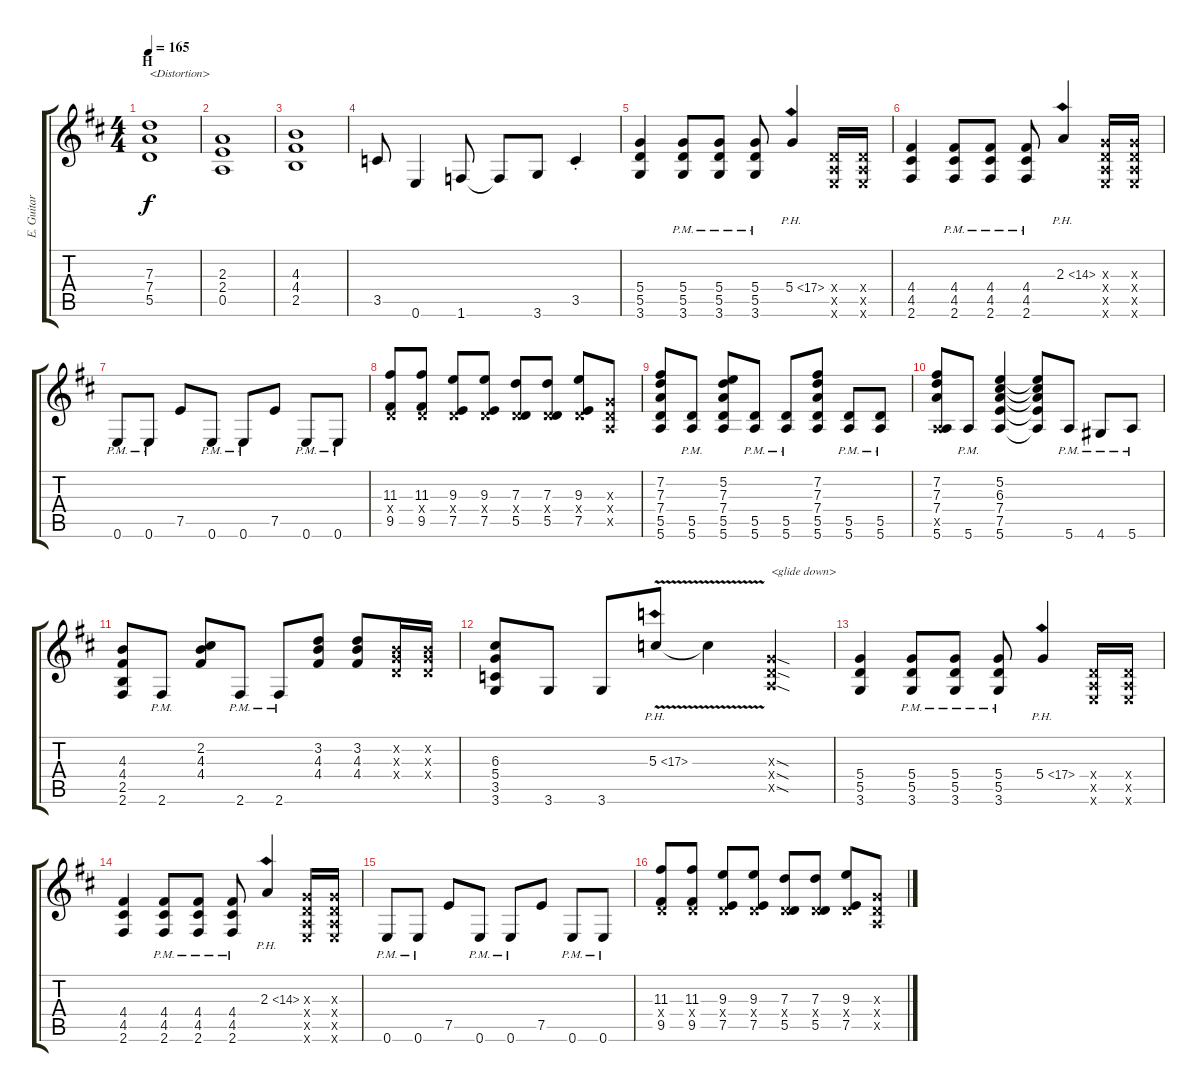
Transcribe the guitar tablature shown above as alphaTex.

\track ("E. Guitar III" "E. Guitar ") {instrument overdrivenguitar}
\staff {score tabs}
\tuning (E4 B3 G3 D3 A2 E2) {hide}
\ts (4 4)
\section ("" "H")
\tempo 165
\clef g2
\ks d
(7.3 7.4 5.5).1{txt "<Distortion>" dy f instrument overdrivenguitar} |
(2.3 2.4 0.5).1 |
(4.3 4.4 2.5).1 |
3.5.8 0.6.4 1.6.8 1.6{t}.8 3.6.8 3.5{st}.4 |
(5.4 5.5 3.6).4 (5.4{pm} 5.5{pm} 3.6{pm}).8 (5.4{pm} 5.5{pm} 3.6{pm}).8 (5.4{pm} 5.5{pm} 3.6{pm}).8 5.4{ph 12}.4 (0.4{x} 0.5{x} 0.6{x}).16 (0.4{x} 0.5{x} 0.6{x}).16 |
(4.4 4.5 2.6).4 (4.4{pm} 4.5{pm} 2.6{pm}).8 (4.4{pm} 4.5{pm} 2.6{pm}).8 (4.4{pm} 4.5{pm} 2.6{pm}).8 2.3{ph 12}.4 (0.3{x} 0.4{x} 0.5{x} 0.6{x}).16 (0.3{x} 0.4{x} 0.5{x} 0.6{x}).16 |
0.6{pm}.8 0.6{pm}.8 7.5.8 0.6{pm}.8 0.6{pm}.8 7.5.8 0.6{pm}.8 0.6{pm}.8 |
(11.3 0.4{x} 9.5).8 (11.3 0.4{x} 9.5).8 (9.3 0.4{x} 7.5).8 (9.3 0.4{x} 7.5).8 (7.3 0.4{x} 5.5).8 (7.3 0.4{x} 5.5).8 (9.3 0.4{x} 7.5).8 (0.3{x} 0.4{x} 0.5{x}).8 |
(7.2 7.3 7.4 5.5 5.6).8 (5.5{pm} 5.6{pm}).8 (5.2 7.3 7.4 5.5 5.6).8 (5.5{pm} 5.6{pm}).8 (5.5{pm} 5.6{pm}).8 (7.2 7.3 7.4 5.5 5.6).8 (5.5{pm} 5.6{pm}).8 (5.5{pm} 5.6{pm}).8 |
(7.2 7.3 7.4 0.5{x} 5.6).8 5.6{pm}.8 (5.2 6.3 7.4 7.5 5.6).4 (5.2{t} 6.3{t} 7.4{t} 7.5{t} 5.6{t}).8 5.6{pm}.8 4.6{pm}.8 5.6{pm}.8 |
(4.3 4.4 2.5 2.6).8 2.6{pm}.8 (2.2 4.3 4.4).8 2.6{pm}.8 2.6{pm}.8 (3.2 4.3 4.4).8 (3.2 4.3 4.4).8 (0.2{x} 0.3{x} 0.4{x}).16 (0.2{x} 0.3{x} 0.4{x}).16 |
(6.3 5.4 3.5 3.6).8 3.6.8 3.6.8 5.3{ph 12 v}.8 5.3{t}.4 (0.3{sod x} 0.4{sod x} 0.5{sod x}).4{txt "<glide down>"} |
(5.4 5.5 3.6).4 (5.4{pm} 5.5{pm} 3.6{pm}).8 (5.4{pm} 5.5{pm} 3.6{pm}).8 (5.4{pm} 5.5{pm} 3.6{pm}).8 5.4{ph 12}.4 (0.4{x} 0.5{x} 0.6{x}).16 (0.4{x} 0.5{x} 0.6{x}).16 |
(4.4 4.5 2.6).4 (4.4{pm} 4.5{pm} 2.6{pm}).8 (4.4{pm} 4.5{pm} 2.6{pm}).8 (4.4{pm} 4.5{pm} 2.6{pm}).8 2.3{ph 12}.4 (0.3{x} 0.4{x} 0.5{x} 0.6{x}).16 (0.3{x} 0.4{x} 0.5{x} 0.6{x}).16 |
0.6{pm}.8 0.6{pm}.8 7.5.8 0.6{pm}.8 0.6{pm}.8 7.5.8 0.6{pm}.8 0.6{pm}.8 |
(11.3 0.4{x} 9.5).8 (11.3 0.4{x} 9.5).8 (9.3 0.4{x} 7.5).8 (9.3 0.4{x} 7.5).8 (7.3 0.4{x} 5.5).8 (7.3 0.4{x} 5.5).8 (9.3 0.4{x} 7.5).8 (0.3{x} 0.4{x} 0.5{x}).8
